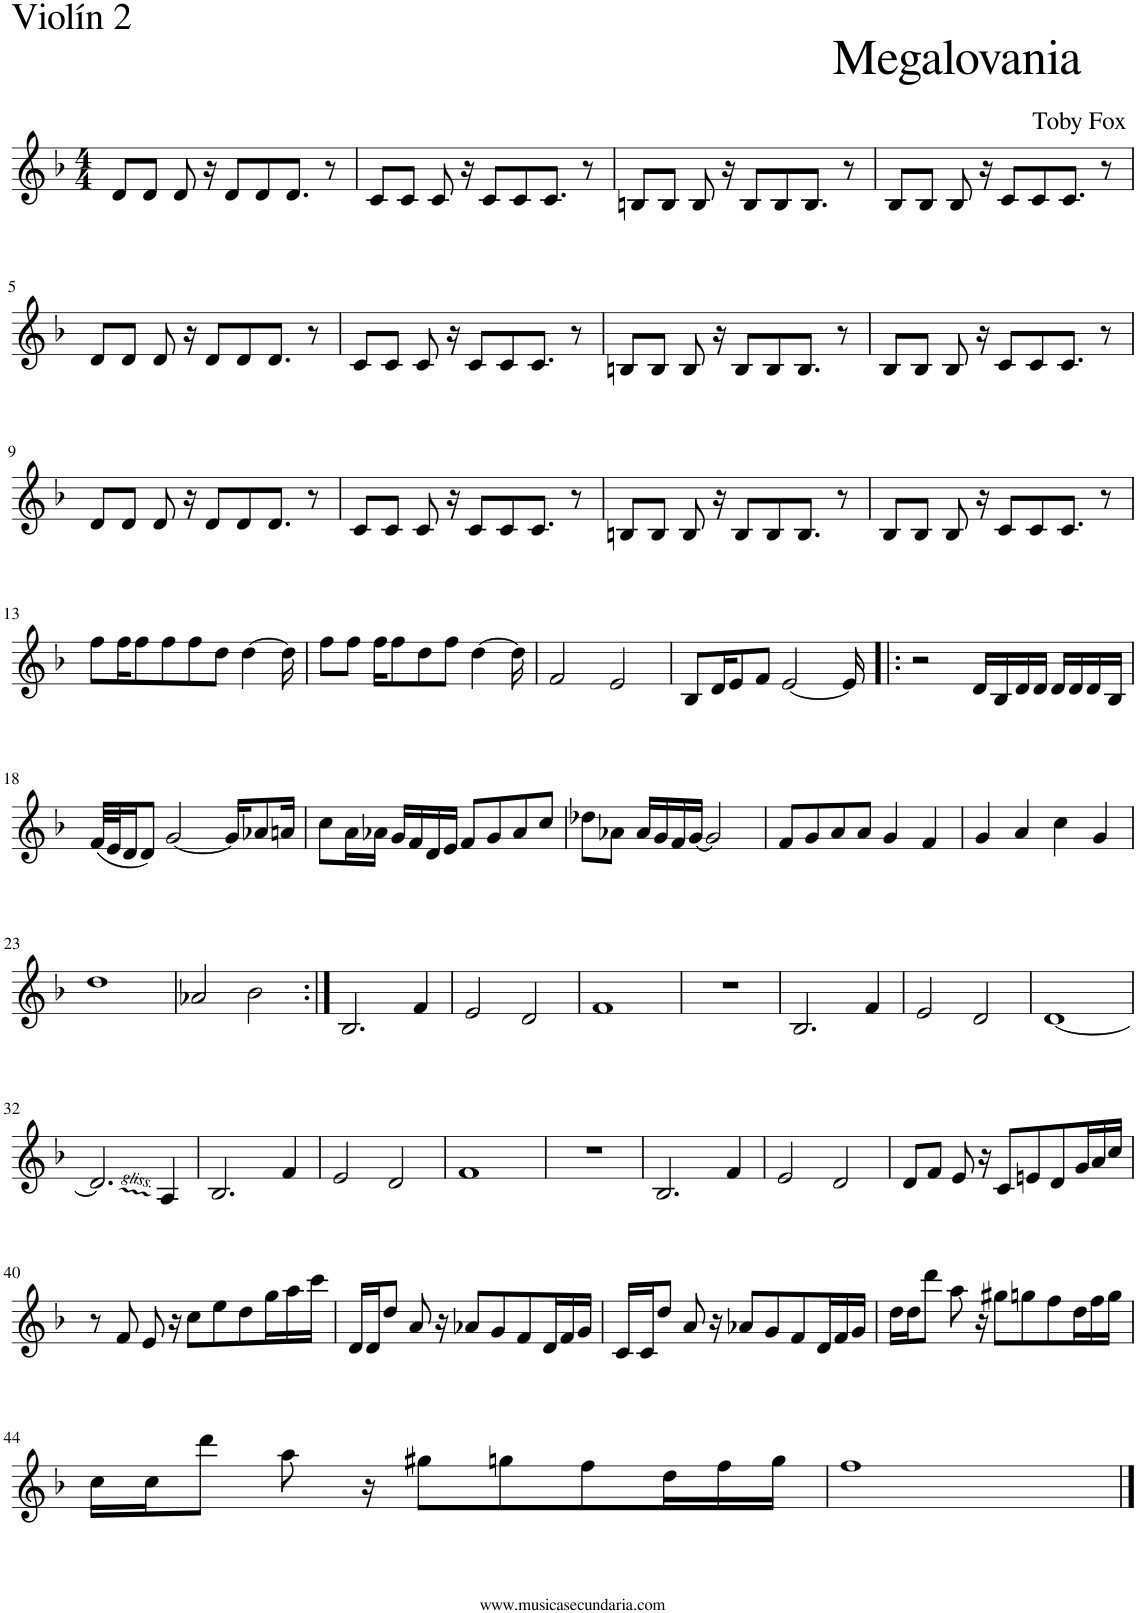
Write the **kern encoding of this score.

**kern
*part1
*staff1
*I"Violín 2
*I'Vln.2
*clefG2
*k[b-]
*M4/4
=1
8d/L
8d/J
8d/
16r
8d/L
8d/
8.d/J
8r
=2
8c/L
8c/J
8c/
16r
8c/L
8c/
8.c/J
8r
=3
8Bn/L
8B/J
8B/
16r
8B/L
8B/
8.B/J
8r
=4
8B-/L
8B-/J
8B-/
16r
8c/L
8c/
8.c/J
8r
!!LO:LB:g=z
=5
8d/L
8d/J
8d/
16r
8d/L
8d/
8.d/J
8r
=6
8c/L
8c/J
8c/
16r
8c/L
8c/
8.c/J
8r
=7
8Bn/L
8B/J
8B/
16r
8B/L
8B/
8.B/J
8r
=8
8B-/L
8B-/J
8B-/
16r
8c/L
8c/
8.c/J
8r
!!LO:LB:g=z
=9
8d/L
8d/J
8d/
16r
8d/L
8d/
8.d/J
8r
=10
8c/L
8c/J
8c/
16r
8c/L
8c/
8.c/J
8r
=11
8Bn/L
8B/J
8B/
16r
8B/L
8B/
8.B/J
8r
=12
8B-/L
8B-/J
8B-/
16r
8c/L
8c/
8.c/J
8r
!!LO:LB:g=z
=13
8ff\L
16ff\K
8ff\
8ff\
8ff\
8dd\J
[4dd\
16dd\]
=14
8ff\L
8ff\J
16ff\KL
8ff\
8dd\
8ff\J
[4dd\
16dd\]
=15
2f/
2e/
=16
8B-/L
16d/K
8e/
8f/J
[2e/
16e/]
=17!|:
2r
16d/LL
16B-/
16d/
16d/JJ
16d/LL
16d/
16d/
16B-/JJ
!!LO:LB:g=z
=18
(32f/LLL
32e/J
16d/J
8d/J)
[2g/
16g/KL]
8a-X/
16an/Jk
=19
8cc\L
16a\L
16a-X\JJ
16g/LL
16f/
16d/
16e/JJ
8f/L
8g/
8a-/
8cc/J
=20
8dd-X\L
8a-X\J
16a-/LL
16g/
16f/
[16g/JJ
2g/]
=21
8f/L
8g/
8a/
8a/J
4g/
4f/
=22
4g/
4a/
4cc\
4g/
!!LO:LB:g=z
=23
1dd
=24
2a-X/
2b-\
=25:|!
2.B-/
4f/
=26
2e/
2d/
=27
1f
=28
1r
=29
2.B-/
4f/
=30
2e/
2d/
=31
[1d
!!LO:LB:g=z
=32
2.d/]
4A/
=33
2.B-/
4f/
=34
2e/
2d/
=35
1f
=36
1r
=37
2.B-/
4f/
=38
2e/
2d/
=39
8d/L
8f/J
8e/
16r
8c/L
8en/
8d/
16g/L
16a/
16cc/JJ
!!LO:LB:g=z
=40
8r
8f/
8e/
16r
8cc\L
8ee\
8dd\
16gg\L
16aa\
16ccc\JJ
=41
16d/LL
16d/J
8dd/J
8a/
16r
8a-X/L
8g/
8f/
16d/L
16f/
16g/JJ
=42
16c/LL
16c/J
8dd/J
8a/
16r
8a-X/L
8g/
8f/
16d/L
16f/
16g/JJ
=43
16dd\LL
16dd\J
8ddd\J
8aa\
16r
8gg#X\L
8ggn\
8ff\
16dd\L
16ff\
16gg\JJ
!!LO:LB:g=z
=44
16cc\LL
16cc\J
8ddd\J
8aa\
16r
8gg#X\L
8ggn\
8ff\
16dd\L
16ff\
16gg\JJ
=45
1ff
==
*-
